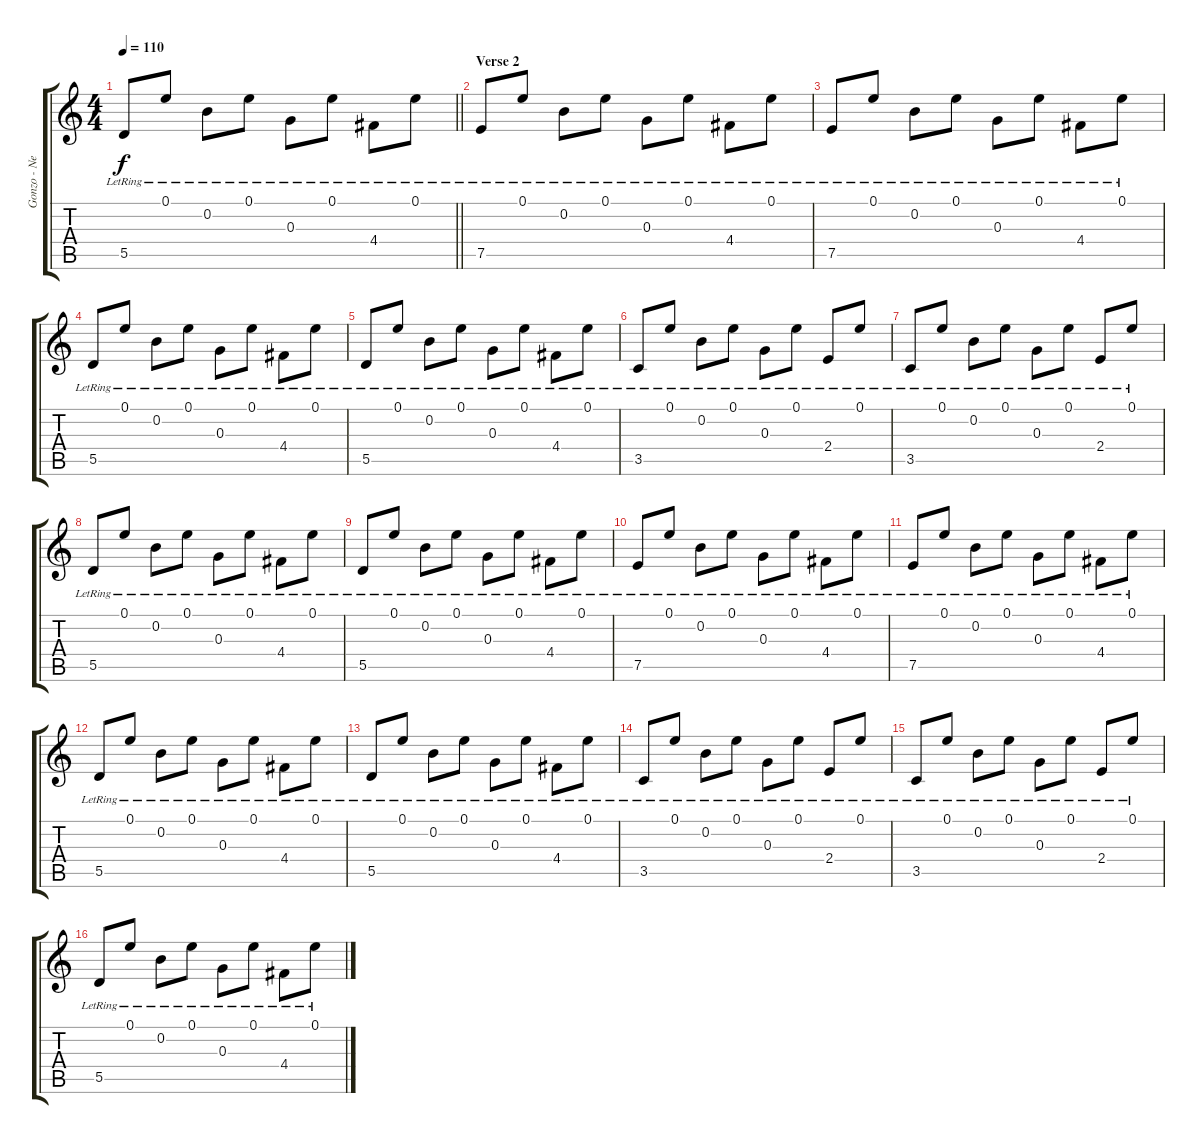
\track ("Gonzo - Neck 1" "Gonzo - Ne") {instrument electricguitarmuted}
\staff {score tabs}
\tuning (E4 B3 G3 D3 A2 E2) {hide}
\ts (4 4)
\tempo 110
\clef g2
\barLineRight lightlight
\ks c
5.5{lr}.8{dy f} 0.1{lr}.8 0.2{lr}.8 0.1{lr}.8 0.3{lr}.8 0.1{lr}.8 4.4{lr}.8 0.1{lr}.8 |
\section ("" "Verse 2")
7.5{lr}.8 0.1{lr}.8 0.2{lr}.8 0.1{lr}.8 0.3{lr}.8 0.1{lr}.8 4.4{lr}.8 0.1{lr}.8 |
7.5{lr}.8 0.1{lr}.8 0.2{lr}.8 0.1{lr}.8 0.3{lr}.8 0.1{lr}.8 4.4{lr}.8 0.1{lr}.8 |
5.5{lr}.8 0.1{lr}.8 0.2{lr}.8 0.1{lr}.8 0.3{lr}.8 0.1{lr}.8 4.4{lr}.8 0.1{lr}.8 |
5.5{lr}.8 0.1{lr}.8 0.2{lr}.8 0.1{lr}.8 0.3{lr}.8 0.1{lr}.8 4.4{lr}.8 0.1{lr}.8 |
3.5{lr}.8 0.1{lr}.8 0.2{lr}.8 0.1{lr}.8 0.3{lr}.8 0.1{lr}.8 2.4{lr}.8 0.1{lr}.8 |
3.5{lr}.8 0.1{lr}.8 0.2{lr}.8 0.1{lr}.8 0.3{lr}.8 0.1{lr}.8 2.4{lr}.8 0.1{lr}.8 |
5.5{lr}.8 0.1{lr}.8 0.2{lr}.8 0.1{lr}.8 0.3{lr}.8 0.1{lr}.8 4.4{lr}.8 0.1{lr}.8 |
5.5{lr}.8 0.1{lr}.8 0.2{lr}.8 0.1{lr}.8 0.3{lr}.8 0.1{lr}.8 4.4{lr}.8 0.1{lr}.8 |
7.5{lr}.8 0.1{lr}.8 0.2{lr}.8 0.1{lr}.8 0.3{lr}.8 0.1{lr}.8 4.4{lr}.8 0.1{lr}.8 |
7.5{lr}.8 0.1{lr}.8 0.2{lr}.8 0.1{lr}.8 0.3{lr}.8 0.1{lr}.8 4.4{lr}.8 0.1{lr}.8 |
5.5{lr}.8 0.1{lr}.8 0.2{lr}.8 0.1{lr}.8 0.3{lr}.8 0.1{lr}.8 4.4{lr}.8 0.1{lr}.8 |
5.5{lr}.8 0.1{lr}.8 0.2{lr}.8 0.1{lr}.8 0.3{lr}.8 0.1{lr}.8 4.4{lr}.8 0.1{lr}.8 |
3.5{lr}.8 0.1{lr}.8 0.2{lr}.8 0.1{lr}.8 0.3{lr}.8 0.1{lr}.8 2.4{lr}.8 0.1{lr}.8 |
3.5{lr}.8 0.1{lr}.8 0.2{lr}.8 0.1{lr}.8 0.3{lr}.8 0.1{lr}.8 2.4{lr}.8 0.1{lr}.8 |
5.5{lr}.8 0.1{lr}.8 0.2{lr}.8 0.1{lr}.8 0.3{lr}.8 0.1{lr}.8 4.4{lr}.8 0.1{lr}.8
